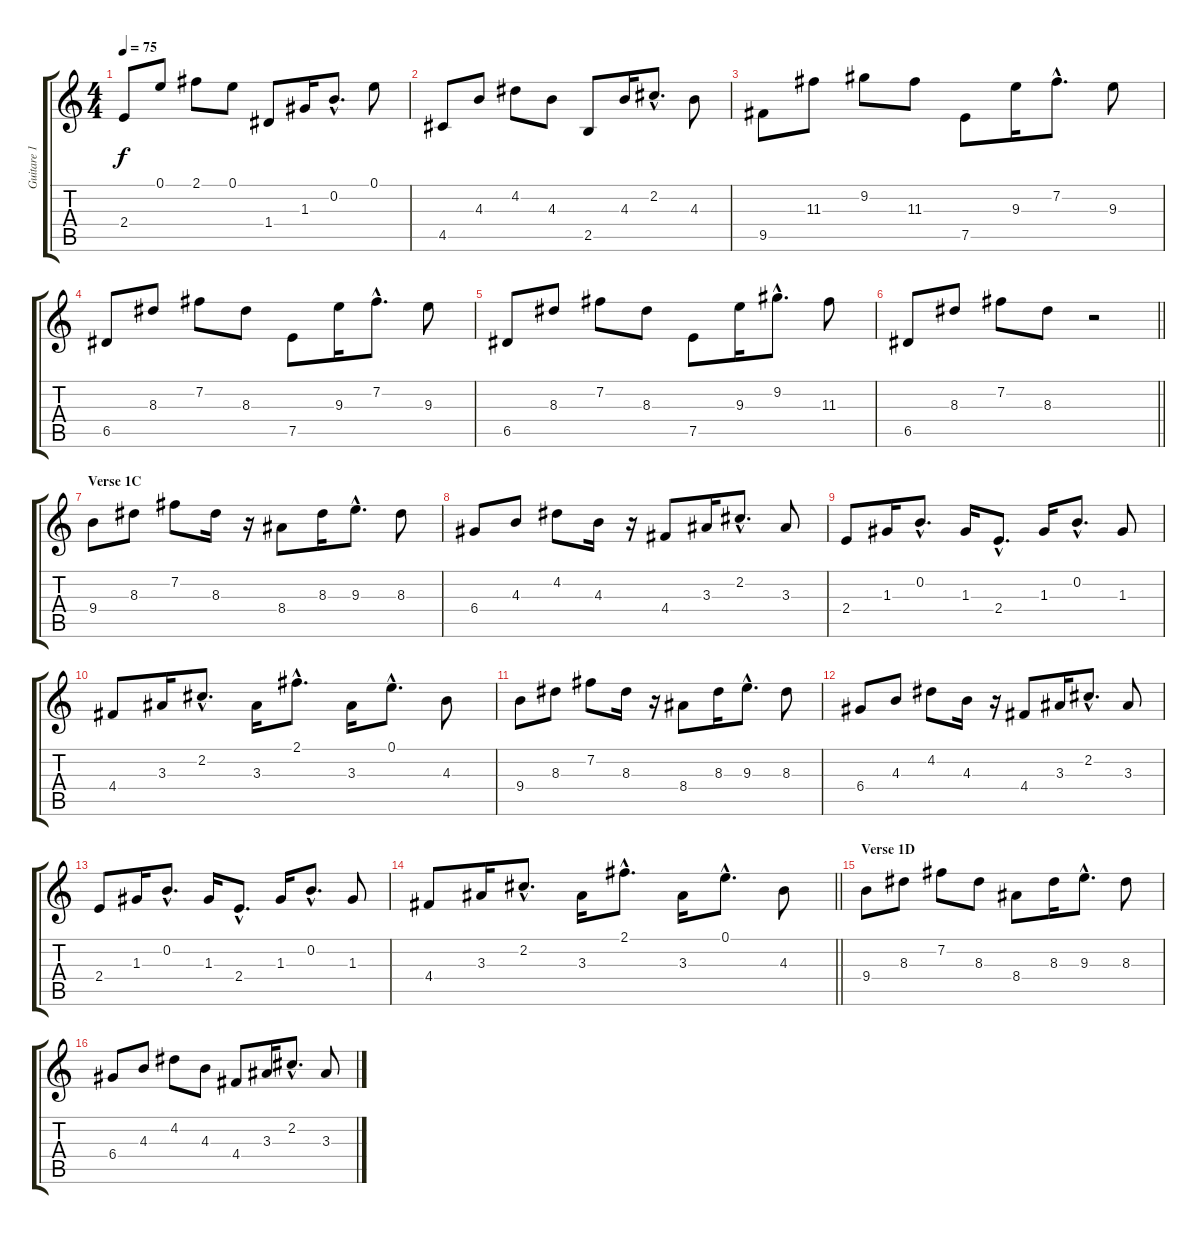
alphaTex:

\track ("Guitare 1" "Guitare 1") {instrument acousticguitarsteel}
\staff {score tabs}
\tuning (E4 B3 G3 D3 A2 E2) {hide}
\ts (4 4)
\tempo 75
\clef g2
\ks c
2.4.8{dy f} 0.1.8 2.1.8 0.1.8 1.4.8 1.3.16 0.2{hac}.8{d} 0.1.8 |
4.5.8 4.3.8 4.2.8 4.3.8 2.5.8 4.3.16 2.2{hac}.8{d} 4.3.8 |
9.5.8 11.3.8 9.2.8 11.3.8 7.5.8 9.3.16 7.2{hac}.8{d} 9.3.8 |
6.5.8 8.3.8 7.2.8 8.3.8 7.5.8 9.3.16 7.2{hac}.8{d} 9.3.8 |
6.5.8 8.3.8 7.2.8 8.3.8 7.5.8 9.3.16 9.2{hac}.8{d} 11.3.8 |
\barLineRight lightlight
6.5.8 8.3.8 7.2.8 8.3.8 r.2 |
\section ("" "Verse 1C")
9.4.8 8.3.8 7.2.8 8.3.16 r.16 8.4.8 8.3.16 9.3{hac}.8{d} 8.3.8 |
6.4.8 4.3.8 4.2.8 4.3.16 r.16 4.4.8 3.3.16 2.2{hac}.8{d} 3.3.8 |
2.4.8 1.3.16 0.2{hac}.8{d} 1.3.16 2.4{hac}.8{d} 1.3.16 0.2{hac}.8{d} 1.3.8 |
4.4.8 3.3.16 2.2{hac}.8{d} 3.3.16 2.1{hac}.8{d} 3.3.16 0.1{hac}.8{d} 4.3.8 |
9.4.8 8.3.8 7.2.8 8.3.16 r.16 8.4.8 8.3.16 9.3{hac}.8{d} 8.3.8 |
6.4.8 4.3.8 4.2.8 4.3.16 r.16 4.4.8 3.3.16 2.2{hac}.8{d} 3.3.8 |
2.4.8 1.3.16 0.2{hac}.8{d} 1.3.16 2.4{hac}.8{d} 1.3.16 0.2{hac}.8{d} 1.3.8 |
\barLineRight lightlight
4.4.8 3.3.16 2.2{hac}.8{d} 3.3.16 2.1{hac}.8{d} 3.3.16 0.1{hac}.8{d} 4.3.8 |
\section ("" "Verse 1D")
9.4.8 8.3.8 7.2.8 8.3.8 8.4.8 8.3.16 9.3{hac}.8{d} 8.3.8 |
6.4.8 4.3.8 4.2.8 4.3.8 4.4.8 3.3.16 2.2{hac}.8{d} 3.3.8
